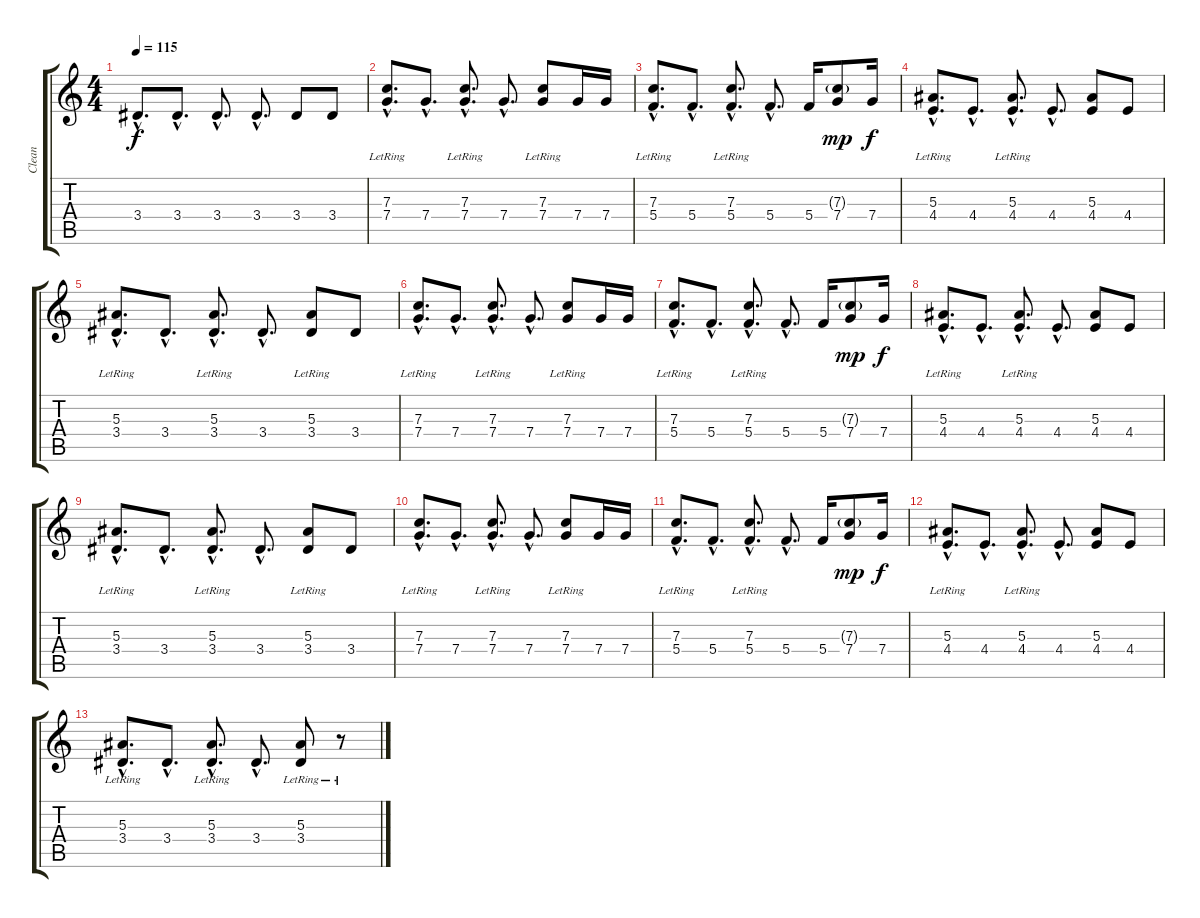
\track ("Clean " "Clean ") {instrument electricguitarmuted}
\staff {score tabs}
\tuning (D4 A3 F3 C3 G2 C2) {hide}
\ts (4 4)
\tempo 115
\clef g2
\ks c
3.4{hac}.8{d dy f} 3.4{hac}.8{d} 3.4{hac}.8{d} 3.4{hac}.8{d} 3.4.8 3.4.8 |
(7.3{hac lr} 7.4{hac}).8{d} 7.4{hac}.8{d} (7.3{hac lr} 7.4{hac}).8{d} 7.4{hac}.8{d} (7.3{lr} 7.4).8 7.4.16 7.4.16 |
(7.3{hac lr} 5.4{hac}).8{d} 5.4{hac}.8{d} (7.3{hac lr} 5.4{hac}).8{d} 5.4{hac}.8{d} 5.4.16 (7.3{g} 7.4).8{dy mp} 7.4.16{dy f} |
(5.3{hac lr} 4.4{hac}).8{d} 4.4{hac}.8{d} (5.3{hac lr} 4.4{hac}).8{d} 4.4{hac}.8{d} (5.3 4.4).8 4.4.8 |
(5.3{hac lr} 3.4{hac}).8{d} 3.4{hac}.8{d} (5.3{hac lr} 3.4{hac}).8{d} 3.4{hac}.8{d} (5.3{lr} 3.4).8 3.4.8 |
(7.3{hac lr} 7.4{hac}).8{d} 7.4{hac}.8{d} (7.3{hac lr} 7.4{hac}).8{d} 7.4{hac}.8{d} (7.3{lr} 7.4).8 7.4.16 7.4.16 |
(7.3{hac lr} 5.4{hac}).8{d} 5.4{hac}.8{d} (7.3{hac lr} 5.4{hac}).8{d} 5.4{hac}.8{d} 5.4.16 (7.3{g} 7.4).8{dy mp} 7.4.16{dy f} |
(5.3{hac lr} 4.4{hac}).8{d} 4.4{hac}.8{d} (5.3{hac lr} 4.4{hac}).8{d} 4.4{hac}.8{d} (5.3 4.4).8 4.4.8 |
(5.3{hac lr} 3.4{hac}).8{d} 3.4{hac}.8{d} (5.3{hac lr} 3.4{hac}).8{d} 3.4{hac}.8{d} (5.3{lr} 3.4).8 3.4.8 |
(7.3{hac lr} 7.4{hac}).8{d} 7.4{hac}.8{d} (7.3{hac lr} 7.4{hac}).8{d} 7.4{hac}.8{d} (7.3{lr} 7.4).8 7.4.16 7.4.16 |
(7.3{hac lr} 5.4{hac}).8{d} 5.4{hac}.8{d} (7.3{hac lr} 5.4{hac}).8{d} 5.4{hac}.8{d} 5.4.16 (7.3{g} 7.4).8{dy mp} 7.4.16{dy f} |
(5.3{hac lr} 4.4{hac}).8{d} 4.4{hac}.8{d} (5.3{hac lr} 4.4{hac}).8{d} 4.4{hac}.8{d} (5.3 4.4).8 4.4.8 |
(5.3{hac lr} 3.4{hac}).8{d} 3.4{hac}.8{d} (5.3{hac lr} 3.4{hac}).8{d} 3.4{hac}.8{d} (5.3{lr} 3.4).8 r.8
